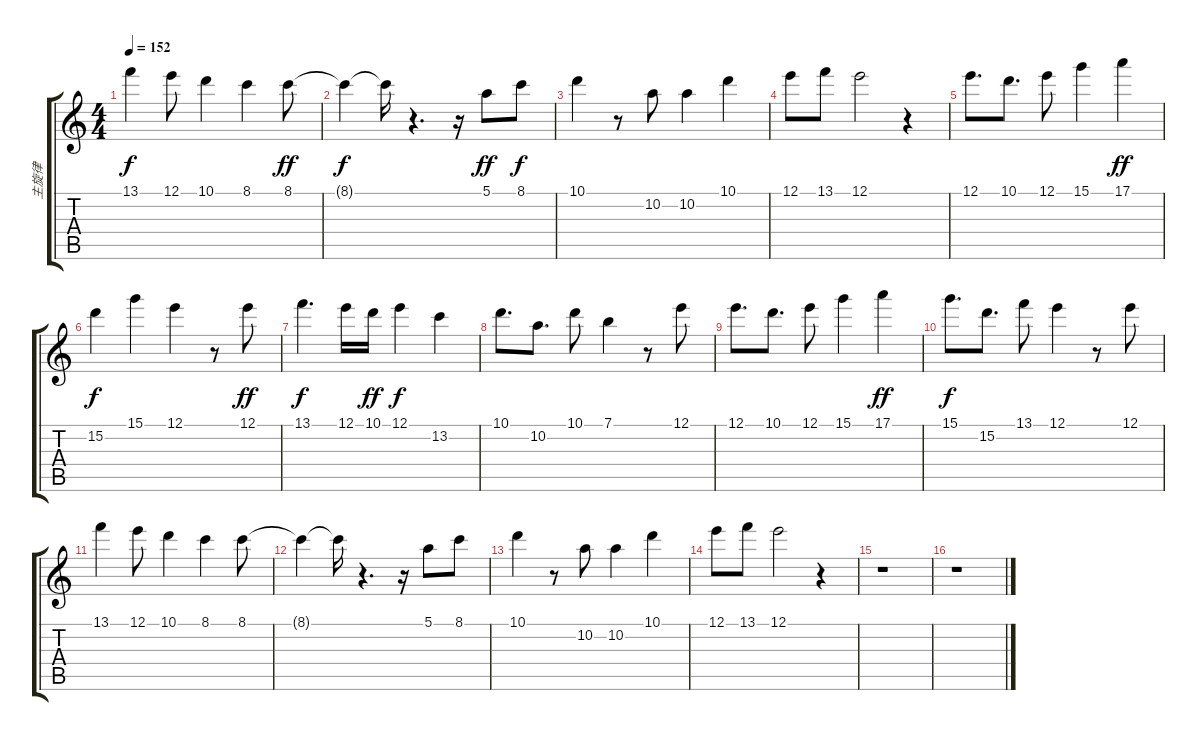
\track ("主旋律" "主旋律") {instrument synthbass2}
\staff {score tabs}
\tuning (E4 B3 G3 D3 A2 E2) {hide}
\ts (4 4)
\tempo 152
\clef g2
\ks c
13.1.4{dy f} 12.1.8 10.1.4 8.1.4 8.1.8{dy ff} |
8.1{t}.4{dy f} 8.1{t}.16 r.4{d} r.16 5.1.8{dy ff} 8.1.8{dy f} |
10.1.4 r.8 10.2.8 10.2.4 10.1.4 |
12.1.8 13.1.8 12.1.2 r.4 |
12.1.8{d} 10.1.8{d} 12.1.8 15.1.4 17.1.4{dy ff} |
15.2.4{dy f} 15.1.4 12.1.4 r.8 12.1.8{dy ff} |
13.1.4{d dy f} 12.1.16 10.1.16{dy ff} 12.1.4{dy f} 13.2.4 |
10.1.8{d} 10.2.8{d} 10.1.8 7.1.4 r.8 12.1.8 |
12.1.8{d} 10.1.8{d} 12.1.8 15.1.4 17.1.4{dy ff} |
15.1.8{d dy f} 15.2.8{d} 13.1.8 12.1.4 r.8 12.1.8 |
13.1.4 12.1.8 10.1.4 8.1.4 8.1.8 |
8.1{t}.4 8.1{t}.16 r.4{d} r.16 5.1.8 8.1.8 |
10.1.4 r.8 10.2.8 10.2.4 10.1.4 |
12.1.8 13.1.8 12.1.2 r.4 |
r.1 |
r.1
